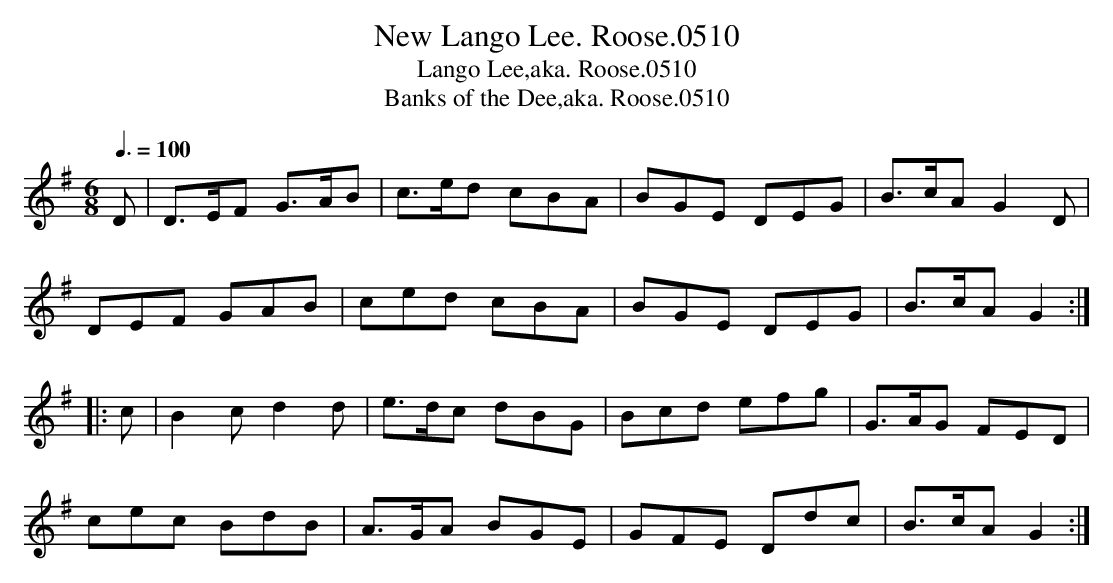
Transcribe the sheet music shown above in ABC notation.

X:1
T:New Lango Lee. Roose.0510
T:Lango Lee,aka. Roose.0510
T:Banks of the Dee,aka. Roose.0510
M:6/8
L:1/8
Q:3/8=100
K:G
D|D>EF G>AB |c>ed cBA |BGE DEG |B>cAG2D |
DEF GAB |ced cBA |BGE DEG |B>cA G2:|
|:c|B2cd2d |e>dc dBG |Bcd efg |G>AG FED |
cec BdB |A>GA BGE |GFE Ddc |B>cAG2:|
